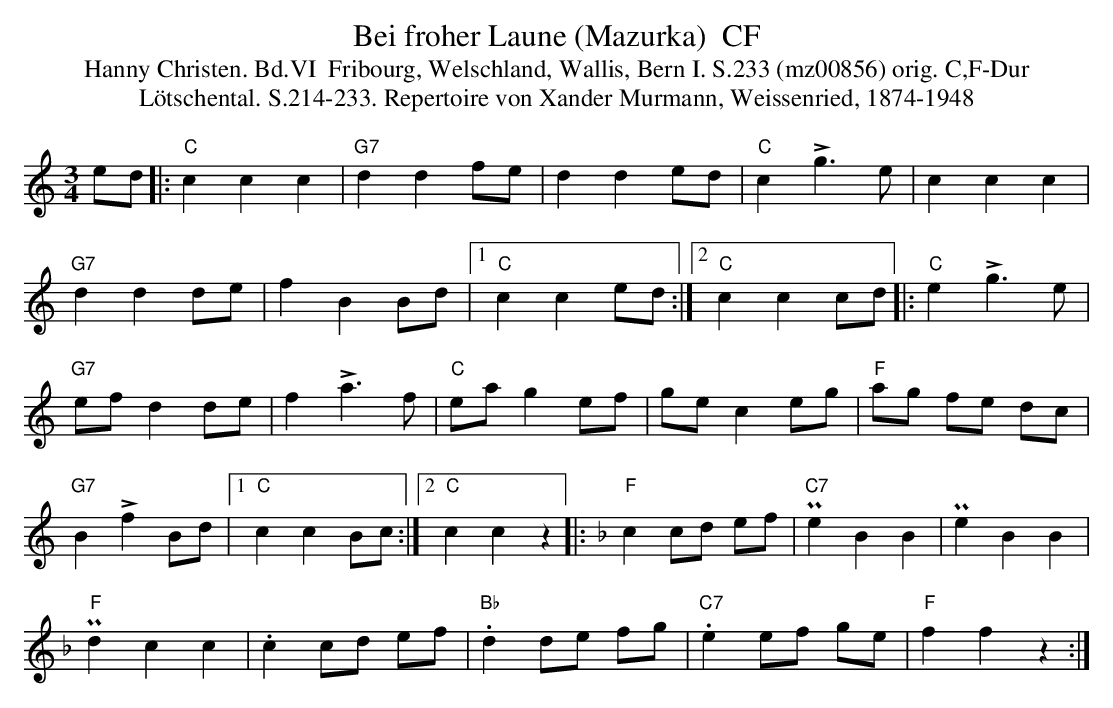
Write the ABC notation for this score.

X:1
T:Bei froher Laune (Mazurka)  CF
T:Hanny Christen. Bd.VI  Fribourg, Welschland, Wallis, Bern I. S.233 (mz00856) orig. C,F-Dur
T:L\"otschental. S.214-233. Repertoire von Xander Murmann, Weissenried, 1874-1948
M:3/4
L:1/8
K:C %%MIDI gchordon
ed |: "C"c2c2c2 | "G7"d2d2fe | d2d2 ed | "C"c2!>!g3e | c2c2c2 |
"G7"d2d2de | f2B2Bd |1 "C"c2c2ed :|2 "C"c2c2cd |: "C"e2!>!g3e |
"G7"efd2de | f2!>!a3f | "C"eag2ef | gec2eg | "F"ag fe dc |
"G7"B2!>!f2Bd |1 "C"c2c2Bc :|2 "C"c2c2z2 |: [K:F] "F"c2cd ef | "C7"Pe2B2B2 | Pe2B2B2 |
"F"Pd2c2c2 | .c2cd ef | "Bb".d2de fg | "C7".e2ef ge | "F"f2f2z2 :|
